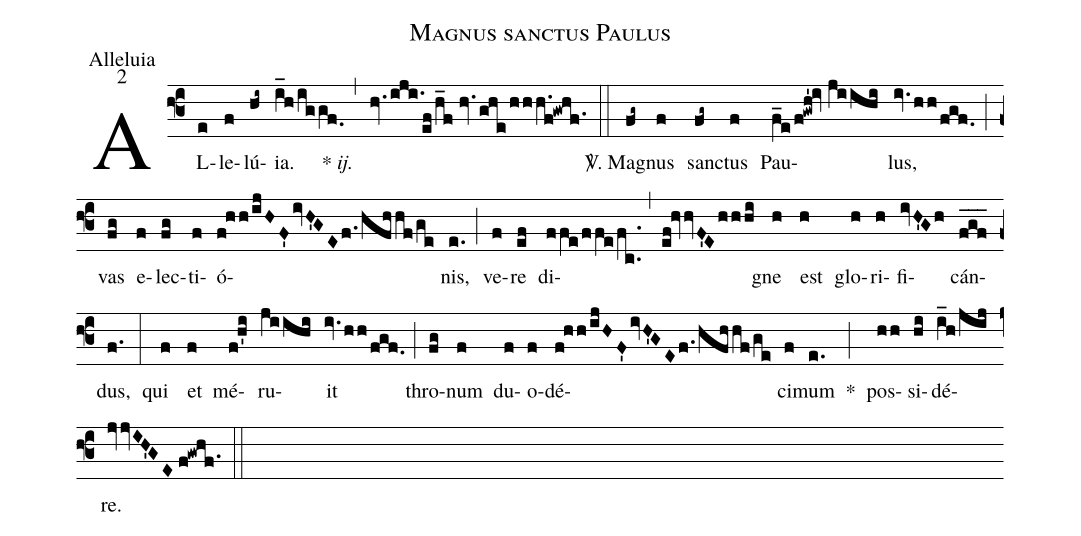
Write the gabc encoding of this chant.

name:Magnus sanctus Paulus;
office-part:Alleluia;
mode:2;
%%
(f3) AL(e)le(f)lú(hi~)ia.(i_h/iggf.0) {*}~<i>ij.</i>(,) (hv.iji./[-0.5]ef/h_f//hv.ghe/hhh.f!gwhf.1) (::)
<sp>V/</sp>. Ma(fg~)gnus(f) sanc(fg~)tus(f) Pau(f_e/f!gwh'!iv//jiihi)lus,(iv.hh/fgf.) (;) vas(fg) e(f)lec(fg)ti(f)ó(f!hh/ijHF'ivH'GEf./hfhhf/ge)nis,(e.) (;) ve(f)re(ef) di(ffe/ffe/fc..)(,)(ef!hvvF'Ehhhi)gne(h) est(h) glo(h)ri(h)fi(ivH'Gh)cán(f_g_f_)dus,(f.) (:)
qui(f) et(f) mé(f!h'i)ru(jiihi)it(iv.hh/fgf.) (;) thro(fg)num(f) du(f)o(f)dé(f!hh/ijHF'ivH'GEf./hfh/!hf/ge)ci(f)mum(e.) *(;) pos(hh)si(hi)dé(i_h/jij)re.(jvvIH'GE//f!gwhf.1) (::)
